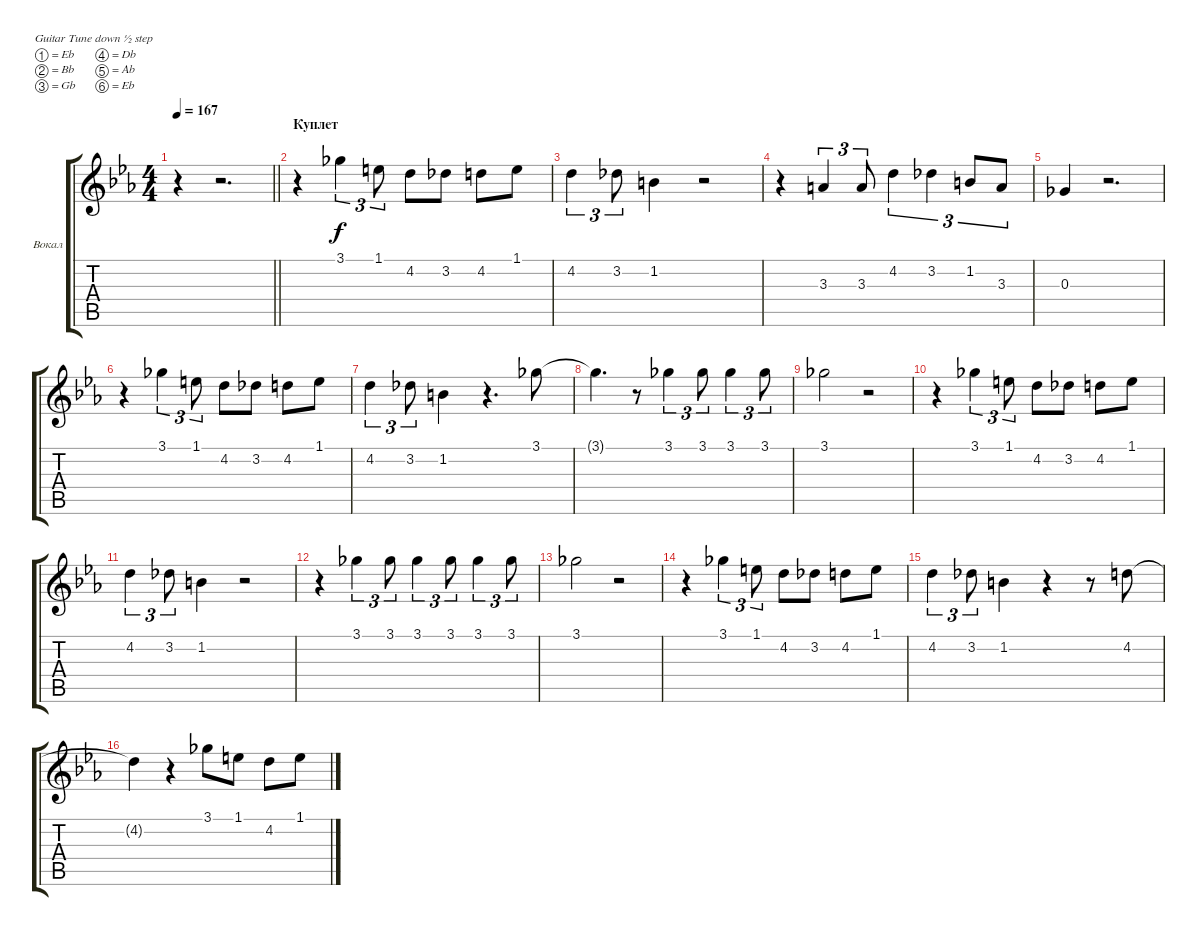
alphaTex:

\bracketExtendMode groupsimilarinstruments
\firstSystemTrackNameOrientation horizontal
\otherSystemsTrackNameOrientation horizontal
\track ("Валерий Кипелов" "Вокал") {instrument trumpet}
\staff {score tabs}
\tuning (Eb4 Bb3 Gb3 Db3 Ab2 Eb2)
\displaytranspose 12
\ts (4 4)
\tempo 167
\clef g2
\barLineRight lightlight
\ks cminor
r.4{dy f} r.2{d} |
\section ("" "Куплет")
r.4 3.1.4{tu (3 2)} 1.1.8{tu (3 2)} 4.2.8 3.2.8 4.2.8 1.1.8 |
4.2.4{tu (3 2)} 3.2.8{tu (3 2)} 1.2.4 r.2 |
r.4 3.3.4{tu (3 2)} 3.3.8{tu (3 2)} 4.2.4{tu (3 2)} 3.2.4{tu (3 2)} 1.2.8{tu (3 2)} 3.3.8{tu (3 2)} |
0.3.4 r.2{d} |
r.4 3.1.4{tu (3 2)} 1.1.8{tu (3 2)} 4.2.8 3.2.8 4.2.8 1.1.8 |
4.2.4{tu (3 2)} 3.2.8{tu (3 2)} 1.2.4 r.4{d} 3.1.8 |
3.1{t}.4{d} r.8 3.1.4{tu (3 2)} 3.1.8{tu (3 2)} 3.1.4{tu (3 2)} 3.1.8{tu (3 2)} |
3.1.2 r.2 |
r.4 3.1.4{tu (3 2)} 1.1.8{tu (3 2)} 4.2.8 3.2.8 4.2.8 1.1.8 |
4.2.4{tu (3 2)} 3.2.8{tu (3 2)} 1.2.4 r.2 |
r.4 3.1.4{tu (3 2)} 3.1.8{tu (3 2)} 3.1.4{tu (3 2)} 3.1.8{tu (3 2)} 3.1.4{tu (3 2)} 3.1.8{tu (3 2)} |
3.1.2 r.2 |
r.4 3.1.4{tu (3 2)} 1.1.8{tu (3 2)} 4.2.8 3.2.8 4.2.8 1.1.8 |
4.2.4{tu (3 2)} 3.2.8{tu (3 2)} 1.2.4 r.4 r.8 4.2.8 |
4.2{t}.4 r.4 3.1.8 1.1.8 4.2.8 1.1.8
